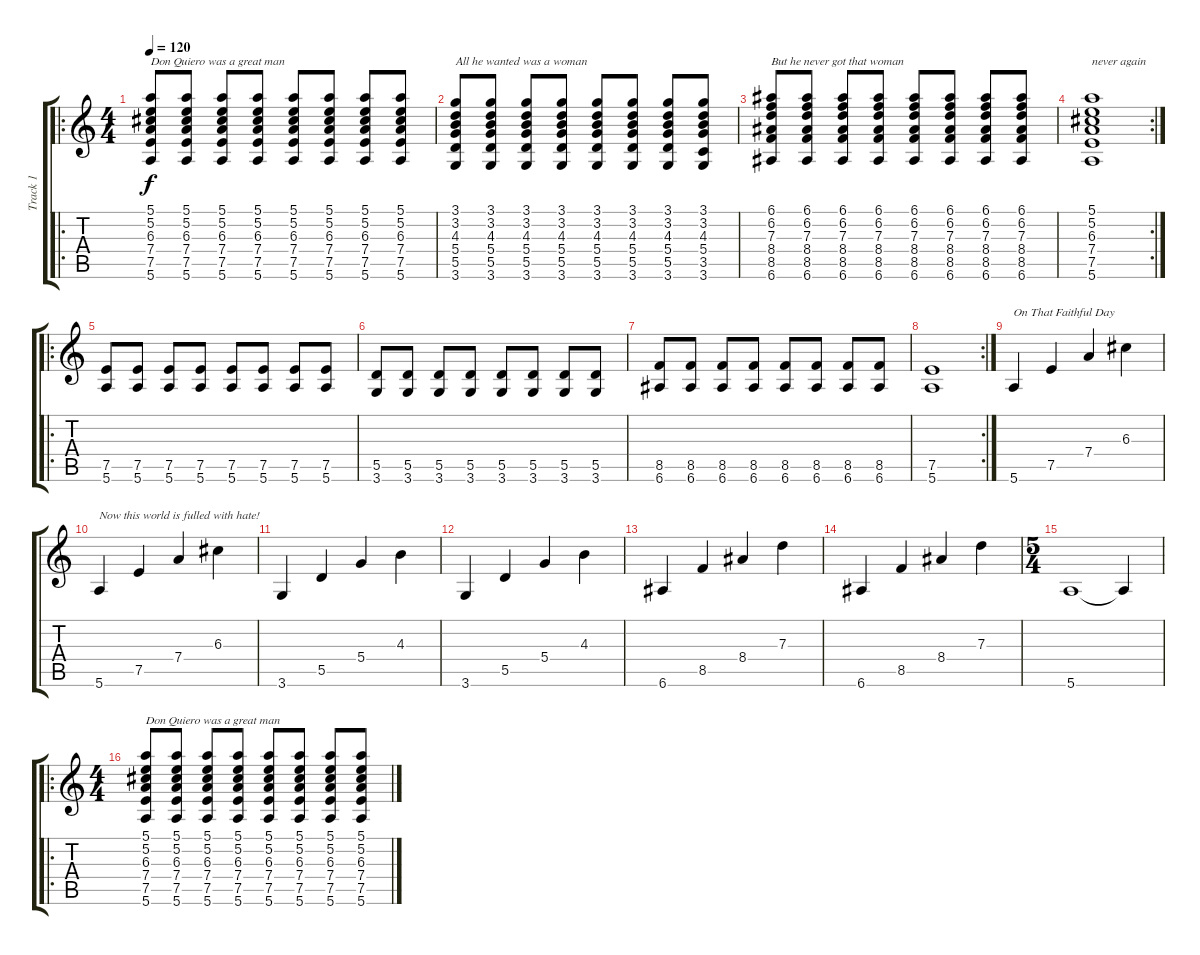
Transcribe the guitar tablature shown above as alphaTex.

\track ("Track 1" "Track 1") {instrument electricguitarclean}
\staff {score tabs}
\tuning (E4 B3 G3 D3 A2 E2) {hide}
\ro
\ts (4 4)
\tempo 120
\clef g2
\ks c
(5.1 5.2 6.3 7.4 7.5 5.6).8{txt "Don Quiero was a great man" dy f instrument electricguitarclean} (5.1 5.2 6.3 7.4 7.5 5.6).8 (5.1 5.2 6.3 7.4 7.5 5.6).8 (5.1 5.2 6.3 7.4 7.5 5.6).8 (5.1 5.2 6.3 7.4 7.5 5.6).8 (5.1 5.2 6.3 7.4 7.5 5.6).8 (5.1 5.2 6.3 7.4 7.5 5.6).8 (5.1 5.2 6.3 7.4 7.5 5.6).8 |
(3.1 3.2 4.3 5.4 5.5 3.6).8{txt "All he wanted was a woman"} (3.1 3.2 4.3 5.4 5.5 3.6).8 (3.1 3.2 4.3 5.4 5.5 3.6).8 (3.1 3.2 4.3 5.4 5.5 3.6).8 (3.1 3.2 4.3 5.4 5.5 3.6).8 (3.1 3.2 4.3 5.4 5.5 3.6).8 (3.1 3.2 4.3 5.4 5.5 3.6).8 (3.1 3.2 4.3 5.4 3.5 3.6).8 |
(6.1 6.2 7.3 8.4 8.5 6.6).8{txt "But he never got that woman"} (6.1 6.2 7.3 8.4 8.5 6.6).8 (6.1 6.2 7.3 8.4 8.5 6.6).8 (6.1 6.2 7.3 8.4 8.5 6.6).8 (6.1 6.2 7.3 8.4 8.5 6.6).8 (6.1 6.2 7.3 8.4 8.5 6.6).8 (6.1 6.2 7.3 8.4 8.5 6.6).8 (6.1 6.2 7.3 8.4 8.5 6.6).8 |
\rc 2
(5.1 5.2 6.3 7.4 7.5 5.6).1{txt "never again"} |
\ro
(7.5 5.6).8{instrument distortionguitar} (7.5 5.6).8 (7.5 5.6).8 (7.5 5.6).8 (7.5 5.6).8 (7.5 5.6).8 (7.5 5.6).8 (7.5 5.6).8 |
(5.5 3.6).8 (5.5 3.6).8 (5.5 3.6).8 (5.5 3.6).8 (5.5 3.6).8 (5.5 3.6).8 (5.5 3.6).8 (5.5 3.6).8 |
(8.5 6.6).8 (8.5 6.6).8 (8.5 6.6).8 (8.5 6.6).8 (8.5 6.6).8 (8.5 6.6).8 (8.5 6.6).8 (8.5 6.6).8 |
\rc 2
(7.5 5.6).1 |
5.6.4{txt "On That Faithful Day" instrument electricguitarclean} 7.5.4 7.4.4 6.3.4 |
5.6.4{txt "Now this world is fulled with hate!" instrument electricguitarclean} 7.5.4 7.4.4 6.3.4 |
3.6.4{instrument electricguitarclean} 5.5.4 5.4.4 4.3.4 |
3.6.4{instrument electricguitarclean} 5.5.4 5.4.4 4.3.4 |
6.6.4 8.5.4 8.4.4 7.3.4 |
6.6.4{instrument electricguitarclean} 8.5.4 8.4.4 7.3.4 |
\ts (5 4)
5.6.1 5.6{t}.4 |
\ro
\ts (4 4)
(5.1 5.2 6.3 7.4 7.5 5.6).8{txt "Don Quiero was a great man"} (5.1 5.2 6.3 7.4 7.5 5.6).8 (5.1 5.2 6.3 7.4 7.5 5.6).8 (5.1 5.2 6.3 7.4 7.5 5.6).8 (5.1 5.2 6.3 7.4 7.5 5.6).8 (5.1 5.2 6.3 7.4 7.5 5.6).8 (5.1 5.2 6.3 7.4 7.5 5.6).8 (5.1 5.2 6.3 7.4 7.5 5.6).8
